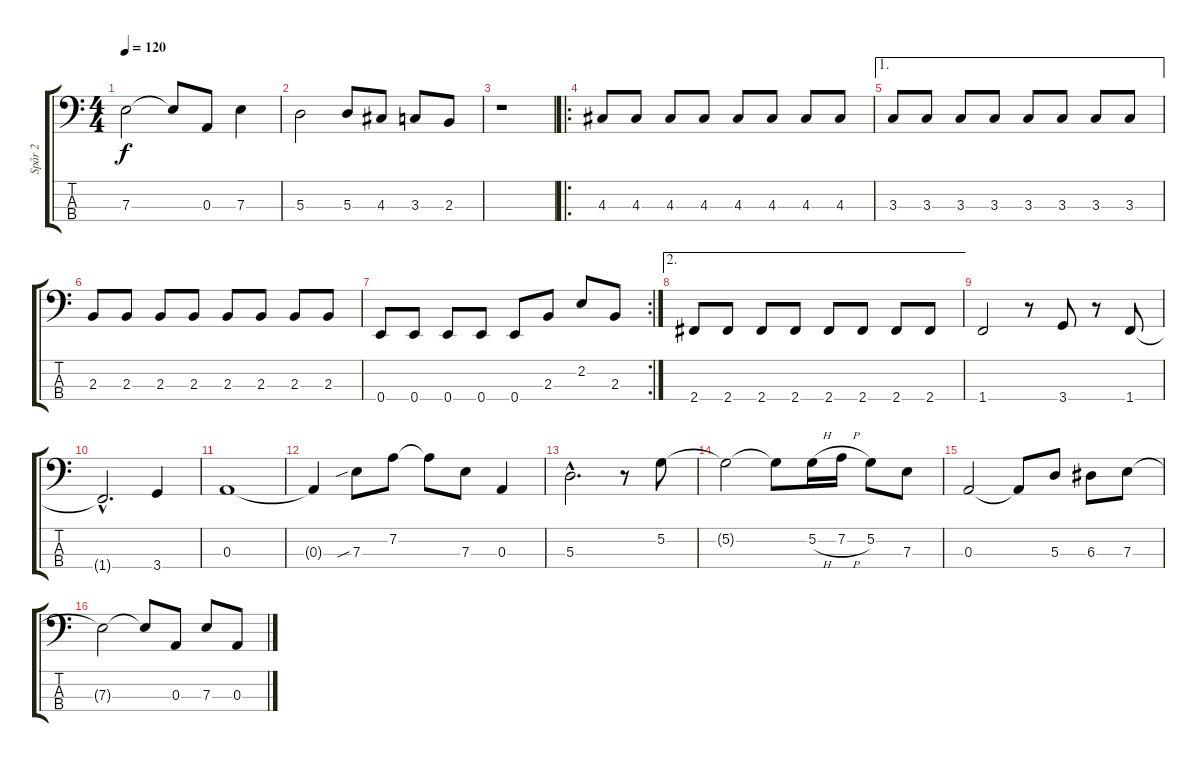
\track ("Spår 2" "Spår 2") {instrument electricbassfinger}
\staff {score tabs}
\tuning (G2 D2 A1 E1) {hide}
\ts (4 4)
\tempo 120
\clef f4
\ks c
7.3{t}.2{dy f} 7.3{t}.8 0.3.8 7.3.4 |
5.3.2 5.3.8 4.3.8 3.3.8 2.3.8 |
r.1 |
\ro
4.3.8 4.3.8 4.3.8 4.3.8 4.3.8 4.3.8 4.3.8 4.3.8 |
\ae 1
3.3.8 3.3.8 3.3.8 3.3.8 3.3.8 3.3.8 3.3.8 3.3.8 |
2.3.8 2.3.8 2.3.8 2.3.8 2.3.8 2.3.8 2.3.8 2.3.8 |
\rc 2
0.4.8 0.4.8 0.4.8 0.4.8 0.4.8 2.3.8 2.2.8 2.3.8 |
\ae 2
2.4.8 2.4.8 2.4.8 2.4.8 2.4.8 2.4.8 2.4.8 2.4.8 |
1.4.2 r.8 3.4.8 r.8 1.4.8 |
1.4{hac t}.2{d} 3.4.4 |
0.3.1 |
0.3{t}.4 7.3{sib}.8 7.2.8 7.2{t}.8 7.3.8 0.3.4 |
5.3{hac}.2{d} r.8 5.2.8 |
5.2{t}.2 5.2{t}.8 5.2{h}.16 7.2{h}.16 5.2.8 7.3.8 |
0.3.2 0.3{t}.8 5.3.8 6.3.8 7.3.8 |
7.3{t}.2 7.3{t}.8 0.3.8 7.3.8 0.3.8
